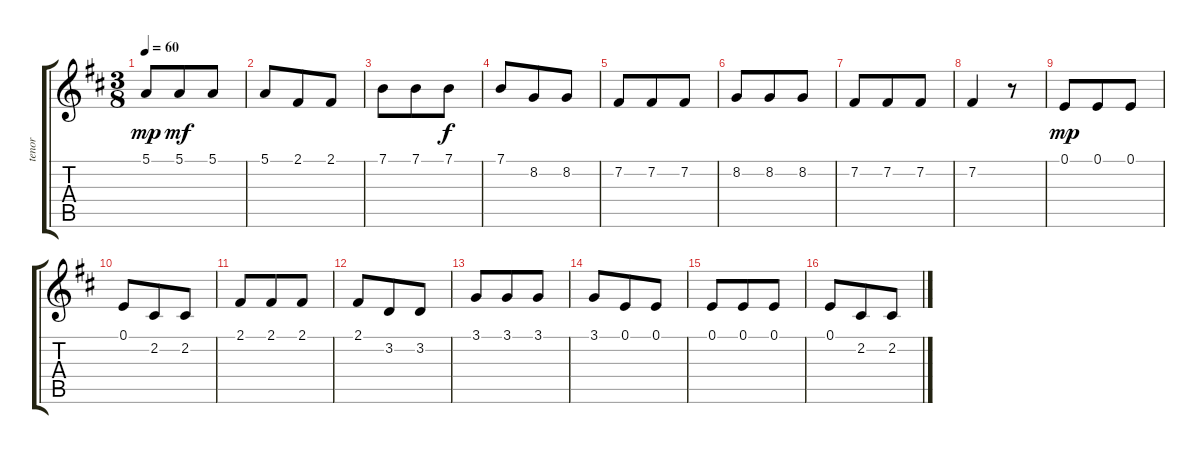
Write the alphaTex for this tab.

\track ("tenor               " "tenor     ") {instrument electricgrandpiano}
\staff {score tabs}
\tuning (E4 B3 G3 D3 A2 E2) {hide}
\ts (3 8)
\tempo 60
\clef g2
\ks d
5.1.8{dy mp} 5.1.8{dy mf} 5.1.8 |
5.1.8 2.1.8 2.1.8 |
7.1.8 7.1.8 7.1.8{dy f} |
7.1.8 8.2.8 8.2.8 |
7.2.8 7.2.8 7.2.8 |
8.2.8 8.2.8 8.2.8 |
7.2.8 7.2.8 7.2.8 |
7.2.4 r.8 |
0.1.8{dy mp} 0.1.8 0.1.8 |
0.1.8 2.2.8 2.2.8 |
2.1.8 2.1.8 2.1.8 |
2.1.8 3.2.8 3.2.8 |
3.1.8 3.1.8 3.1.8 |
3.1.8 0.1.8 0.1.8 |
0.1.8 0.1.8 0.1.8 |
0.1.8 2.2.8 2.2.8
